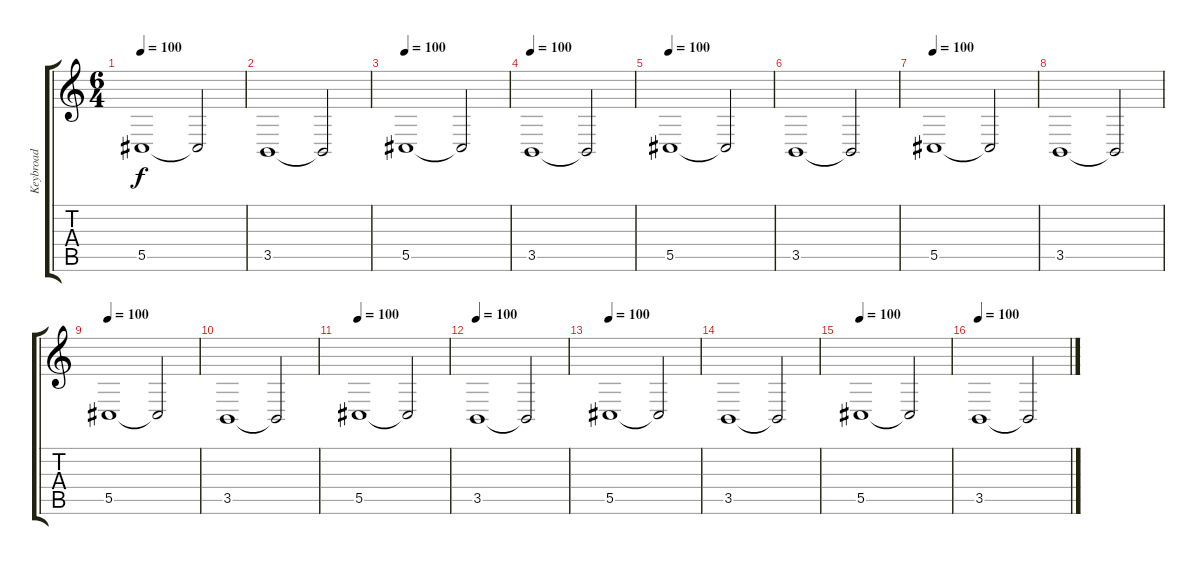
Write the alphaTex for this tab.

\track ("Keybroad" "Keybroad") {instrument churchorgan}
\staff {score tabs}
\tuning (Eb4 Bb3 Gb3 Db3 Ab2 Eb2) {hide}
\ts (6 4)
\tempo 100
\clef g2
\ks c
5.5.1{dy f instrument stringensemble1} 5.5{t}.2 |
3.5.1 3.5{t}.2 |
\tempo 100
5.5.1{instrument stringensemble1} 5.5{t}.2 |
\tempo 100
3.5.1 3.5{t}.2 |
\tempo 100
5.5.1{instrument stringensemble1} 5.5{t}.2 |
3.5.1 3.5{t}.2 |
\tempo 100
5.5.1{instrument stringensemble1} 5.5{t}.2 |
3.5.1 3.5{t}.2 |
\tempo 100
5.5.1{instrument stringensemble1} 5.5{t}.2 |
3.5.1 3.5{t}.2 |
\tempo 100
5.5.1{instrument stringensemble1} 5.5{t}.2 |
\tempo 100
3.5.1 3.5{t}.2 |
\tempo 100
5.5.1{instrument stringensemble1} 5.5{t}.2 |
3.5.1 3.5{t}.2 |
\tempo 100
5.5.1{instrument stringensemble1} 5.5{t}.2 |
\tempo 100
3.5.1 3.5{t}.2
